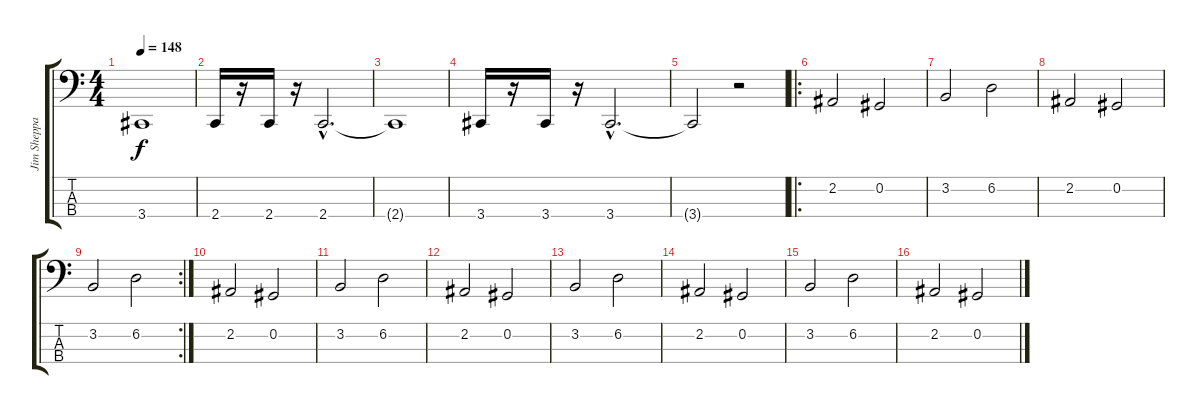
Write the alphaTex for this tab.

\track ("Jim Sheppard" "Jim Sheppa") {instrument electricbasspick}
\staff {score tabs}
\tuning (Db2 Ab1 Eb1 Bb0) {hide}
\ts (4 4)
\tempo 148
\clef f4
\ks c
3.4{t}.1{dy f} |
2.4.16 r.16 2.4.16 r.16 2.4{hac}.2{d} |
2.4{t}.1 |
3.4.16 r.16 3.4.16 r.16 3.4{hac}.2{d} |
3.4{t}.2 r.2 |
\ro
2.2.2 0.2.2 |
3.2.2 6.2.2 |
2.2.2 0.2.2 |
\rc 2
3.2.2 6.2.2 |
2.2.2 0.2.2 |
3.2.2 6.2.2 |
2.2.2 0.2.2 |
3.2.2 6.2.2 |
2.2.2 0.2.2 |
3.2.2 6.2.2 |
2.2.2 0.2.2
